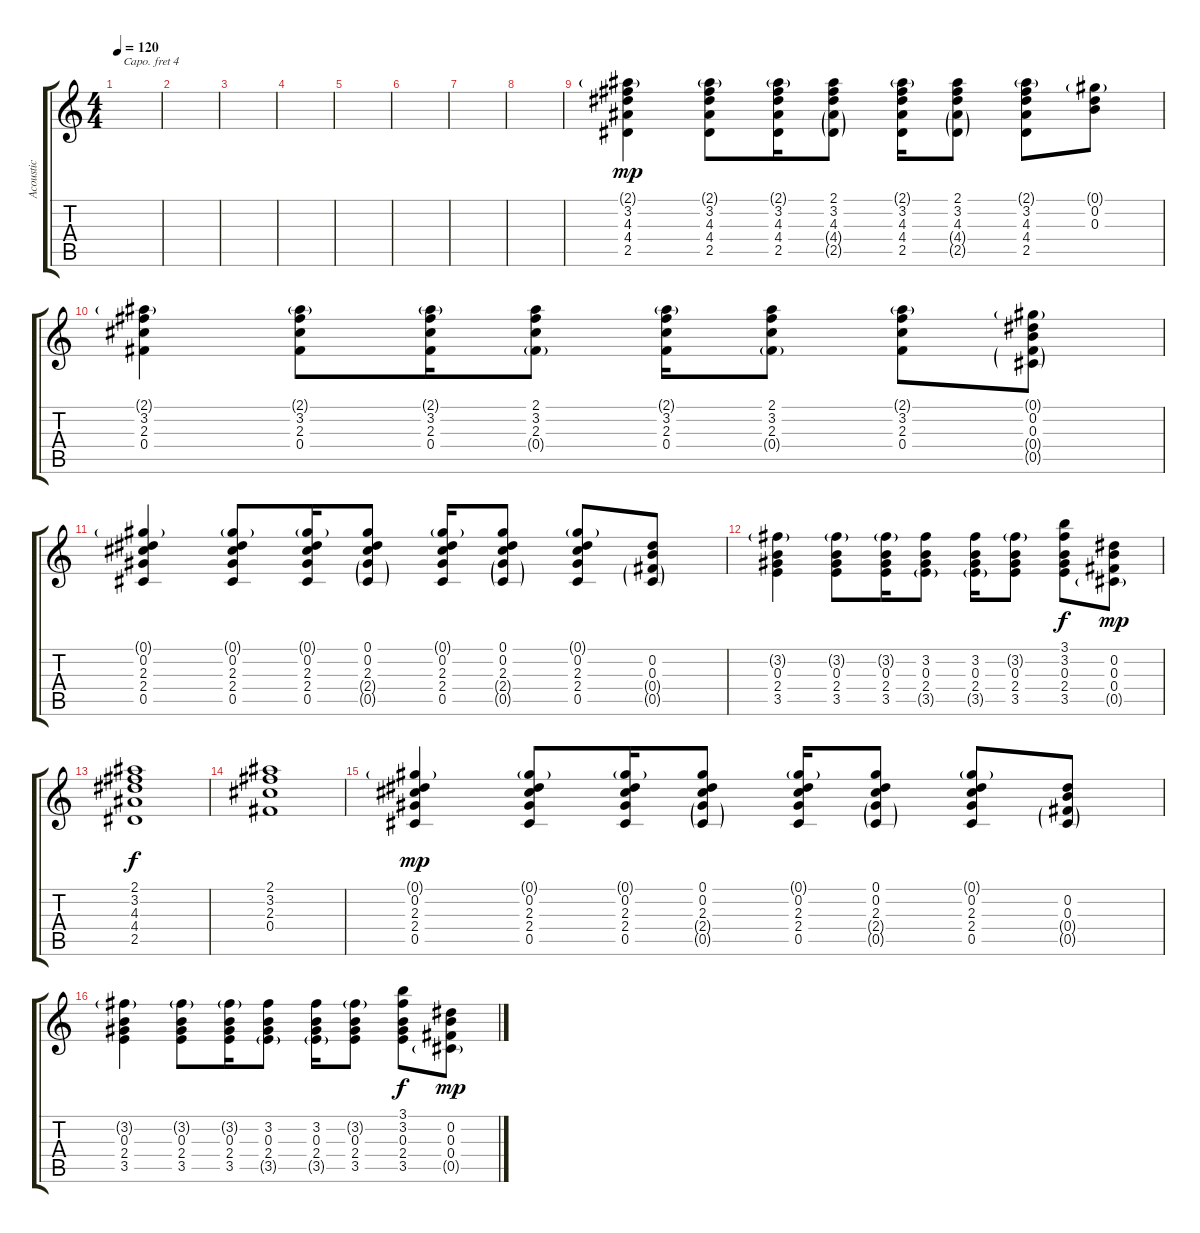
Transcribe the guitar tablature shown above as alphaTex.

\track ("Acoustic" "Acoustic") {instrument acousticguitarsteel}
\staff {score tabs}
\capo 4
\tuning (E4 B3 G3 D3 A2 E2) {hide}
\ts (4 4)
\tempo 120
\clef g2
\ks c
|
|
|
|
|
|
|
|
(2.1{g} 3.2 4.3 4.4 2.5).4{dy mp} (2.1{g} 3.2 4.3 4.4 2.5).8 (2.1{g} 3.2 4.3 4.4 2.5).16 (2.1 3.2 4.3 4.4{g} 2.5{g}).8 (2.1{g} 3.2 4.3 4.4 2.5).16 (2.1 3.2 4.3 4.4{g} 2.5{g}).8 (2.1{g} 3.2 4.3 4.4 2.5).8 (0.1{g} 0.2 0.3).8 |
(2.1{g} 3.2 2.3 0.4).4 (2.1{g} 3.2 2.3 0.4).8 (2.1{g} 3.2 2.3 0.4).16 (2.1 3.2 2.3 0.4{g}).8 (2.1{g} 3.2 2.3 0.4).16 (2.1 3.2 2.3 0.4{g}).8 (2.1{g} 3.2 2.3 0.4).8 (0.1{g} 0.2 0.3 0.4{g} 0.5{g}).8 |
(0.1{g} 0.2 2.3 2.4 0.5).4 (0.1{g} 0.2 2.3 2.4 0.5).8 (0.1{g} 0.2 2.3 2.4 0.5).16 (0.1 0.2 2.3 2.4{g} 0.5{g}).8 (0.1{g} 0.2 2.3 2.4 0.5).16 (0.1 0.2 2.3 2.4{g} 0.5{g}).8 (0.1{g} 0.2 2.3 2.4 0.5).8 (0.2 0.3 0.4{g} 0.5{g}).8 |
(3.2{g} 0.3 2.4 3.5).4 (3.2{g} 0.3 2.4 3.5).8 (3.2{g} 0.3 2.4 3.5).16 (3.2 0.3 2.4 3.5{g}).8 (3.2 0.3 2.4 3.5{g}).16 (3.2{g} 0.3 2.4 3.5).8 (3.1 3.2 0.3 2.4 3.5).8{dy f} (0.2 0.3 0.4 0.5{g}).8{dy mp} |
(2.1 3.2 4.3 4.4 2.5).1{dy f} |
(2.1 3.2 2.3 0.4).1 |
(0.1{g} 0.2 2.3 2.4 0.5).4{dy mp instrument acousticguitarsteel} (0.1{g} 0.2 2.3 2.4 0.5).8 (0.1{g} 0.2 2.3 2.4 0.5).16 (0.1 0.2 2.3 2.4{g} 0.5{g}).8 (0.1{g} 0.2 2.3 2.4 0.5).16 (0.1 0.2 2.3 2.4{g} 0.5{g}).8 (0.1{g} 0.2 2.3 2.4 0.5).8 (0.2 0.3 0.4{g} 0.5{g}).8 |
(3.2{g} 0.3 2.4 3.5).4 (3.2{g} 0.3 2.4 3.5).8 (3.2{g} 0.3 2.4 3.5).16 (3.2 0.3 2.4 3.5{g}).8 (3.2 0.3 2.4 3.5{g}).16 (3.2{g} 0.3 2.4 3.5).8 (3.1 3.2 0.3 2.4 3.5).8{dy f} (0.2 0.3 0.4 0.5{g}).8{dy mp}
